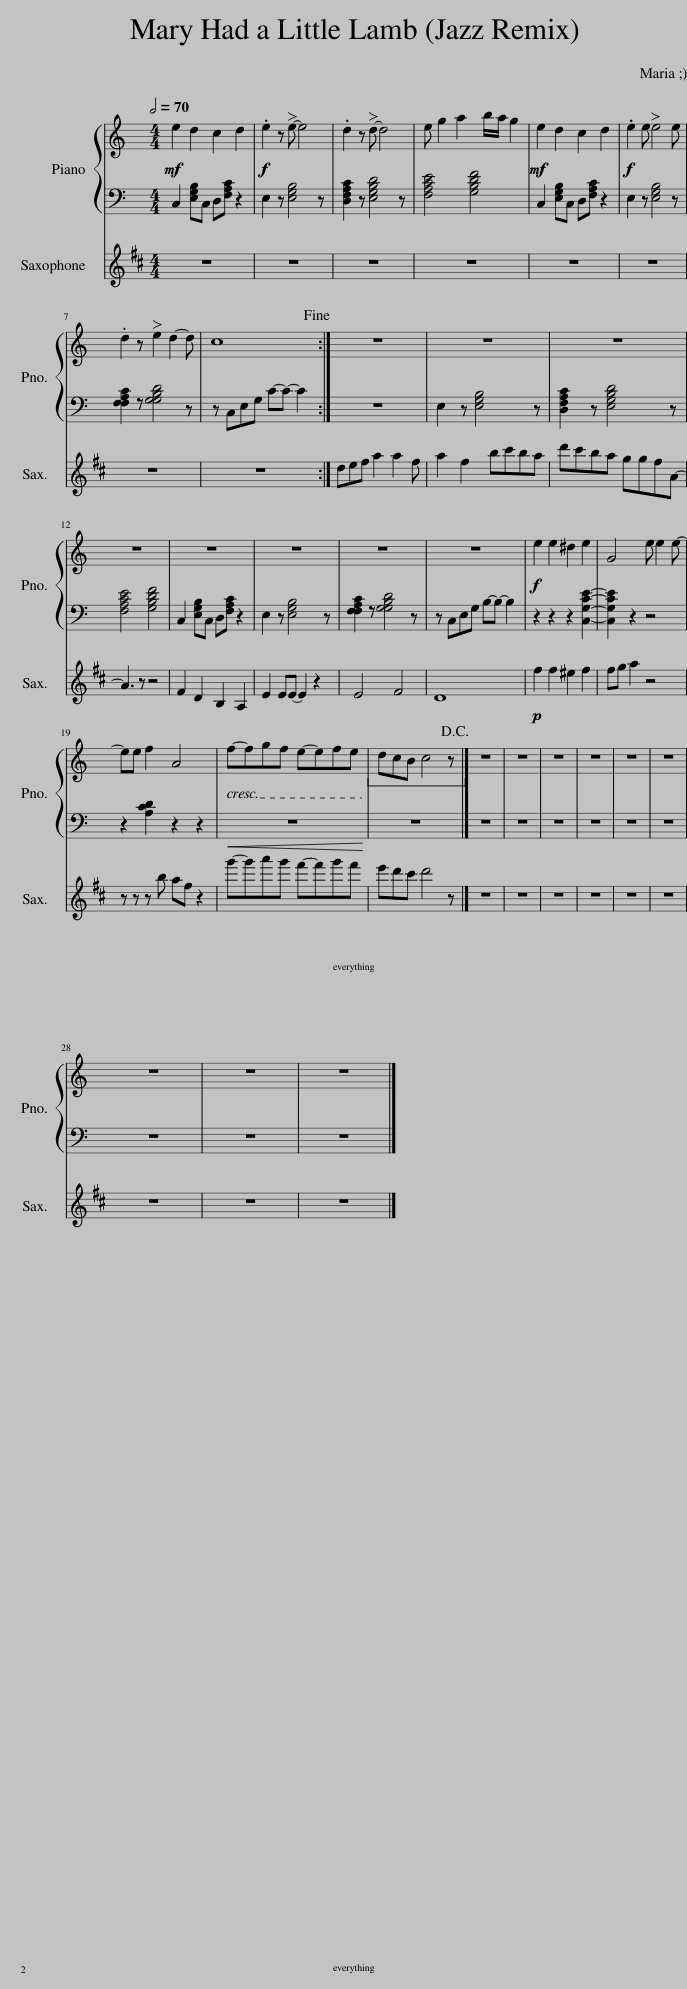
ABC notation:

X:1
%%score { 1 | 2 } 3
L:1/8
Q:1/2=70
M:4/4
I:linebreak $
K:C
V:1 treble
V:2 bass
V:3 treble transpose=-14
V:1
!mf! e2 d2 c2 d2 |!f! .e2 z e- e4 | .d2 z d- d4 | e g2 a2 b/a/ g2 |!mf! e2 d2 c2 d2 | %5
!f! .e2 e e4 e |$ .d2 z e2 d2- d | c8!fine! :| z8 | z8 | %10
 z8 |$ z8 | z8 | z8 | z8 | %15
 z8 |!f! e2 e2 ^d2 e2 | G4 e e2 e- |$ ee f2 A4 | f-f!ped!gf e-efe!ped-up! | %20
 dcB c4 z!D.C.! |] z8 | z8 | z8 | z8 | %25
 z8 | z8 |$ z8 | z8 | z8 |] %30
V:2
 C,2 [E,G,B,]C, D,[F,A,C] z2 | E,2 z [E,G,B,]4 z | [D,F,A,C]2 z [E,G,B,D]4 z | [F,A,CE]4 [G,B,DF]4 | C,2 [E,G,B,]C, D,[F,A,C] z2 | %5
 E,2 z [E,G,B,]4 z |$ [F,F,A,C]2 z [G,G,B,D]4 z | z C,E,G, C-C- C2 :| z8 | E,2 z [E,G,B,]4 z | %10
 [D,F,A,C]2 z [E,G,B,D]4 z |$ [F,A,CE]4 [G,B,DF]4 | C,2 [E,G,B,]C, D,[F,A,C] z2 | E,2 z [E,G,B,]4 z | [F,F,A,C]2 z [G,G,B,D]4 z | %15
 z C,E,G, B,-B,- B,2 | z2 z2 z2 [C,G,CE]2- | [C,G,CE]2 z2 z4 |$ z2 [A,CD]2 z2 z2 |!<(! z8!<)! | %20
 z8 |] z8 | z8 | z8 | z8 | %25
 z8 | z8 |$ z8 | z8 | z8 |] %30
V:3
[K:D] z8 | z8 | z8 | z8 | z8 | %5
 z8 |$ z8 | z8 :| def a2 a2 f | a2 f2 bc'ba | %10
 d'c'ba ggfA- |$ A3 z z4 | F2 D2 B,2 A,2 | E2 E(E E2) z2 | E4 F4 | %15
 D8 |!p! f2 f2 ^e2 f2 | fg a2 z4 |$ z z z b af z2 | g'-g'a'g' f'-f'g'f' | %20
 e'd'c' d'4 z |] z8 | z8 | z8 | z8 | %25
 z8 | z8 |$ z8 | z8 | z8 |] %30
